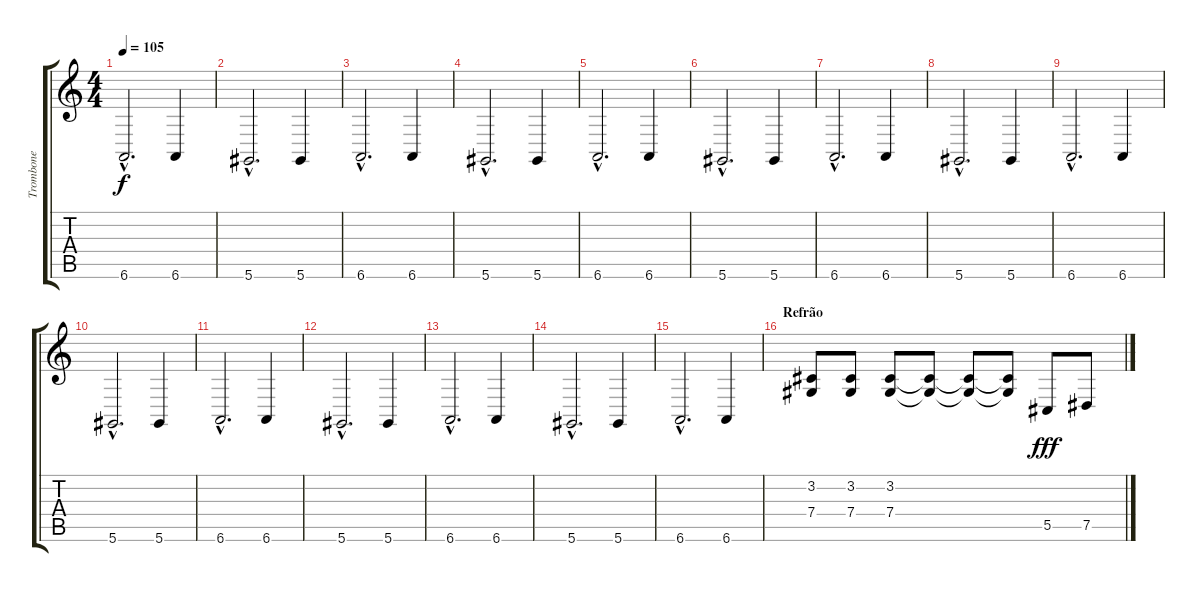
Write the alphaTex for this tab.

\track ("Trombone" "Trombone") {instrument trombone}
\staff {score tabs}
\tuning (Eb4 Bb3 Gb3 Db3 Ab2 Eb2) {hide}
\ts (4 4)
\tempo 105
\clef g2
\ks c
6.6{hac}.2{d dy f} 6.6.4 |
5.6{hac}.2{d} 5.6.4 |
6.6{hac}.2{d} 6.6.4 |
5.6{hac}.2{d} 5.6.4 |
6.6{hac}.2{d} 6.6.4 |
5.6{hac}.2{d} 5.6.4 |
6.6{hac}.2{d} 6.6.4 |
5.6{hac}.2{d} 5.6.4 |
6.6{hac}.2{d} 6.6.4 |
5.6{hac}.2{d} 5.6.4 |
6.6{hac}.2{d} 6.6.4 |
5.6{hac}.2{d} 5.6.4 |
6.6{hac}.2{d} 6.6.4 |
5.6{hac}.2{d} 5.6.4 |
6.6{hac}.2{d} 6.6.4 |
\section ("" "Refrão")
(3.2 7.4).8 (3.2 7.4).8 (3.2 7.4).8 (3.2{t} 7.4{t}).8 (3.2{t} 7.4{t}).8 (3.2{t} 7.4{t}).8 5.5.8{dy fff} 7.5.8
